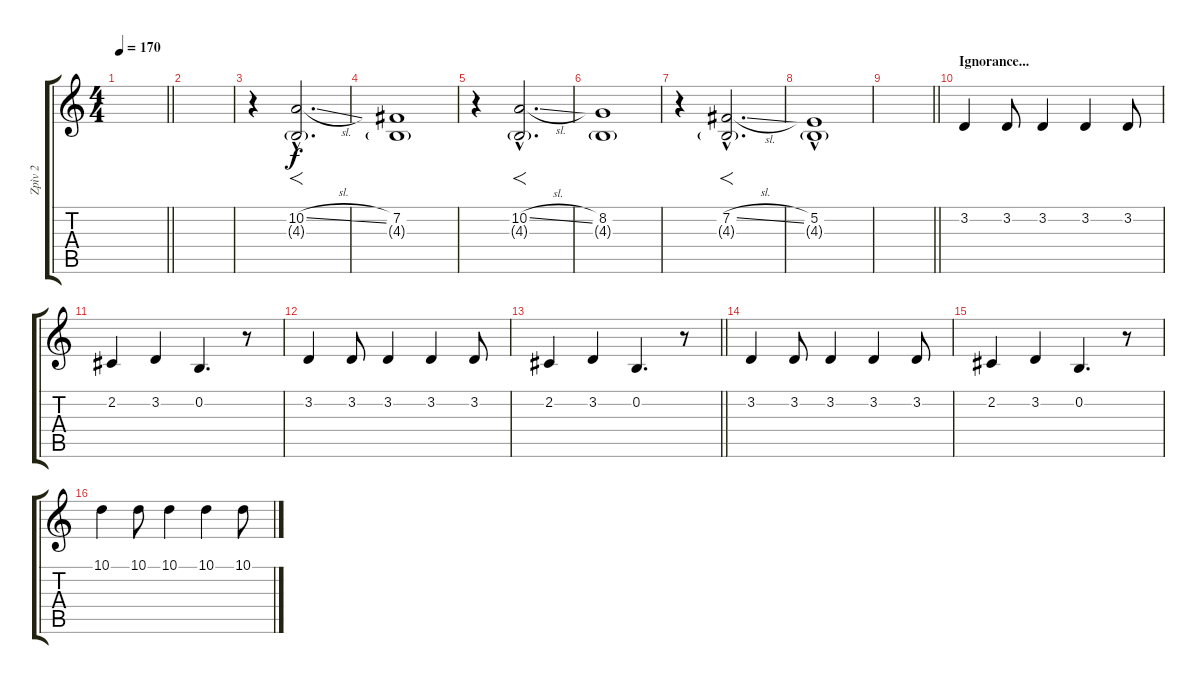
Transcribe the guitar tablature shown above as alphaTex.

\track ("Zpìv 2" "Zpìv 2") {instrument flute}
\staff {score tabs}
\tuning (E4 B3 G3 D3 A2 E2) {hide}
\ts (4 4)
\tempo 170
\clef g2
\barLineRight lightlight
\ks c
|
|
r.4 (10.2{sl hac} 4.3{g}).2{f d} |
(7.2 4.3{g}).1 |
r.4 (10.2{sl hac} 4.3{g}).2{f d} |
(8.2 4.3{g}).1 |
r.4 (7.2{sl hac} 4.3{g}).2{f d} |
(5.2{hac} 4.3{g}).1 |
\barLineRight lightlight
|
\section ("" "Ignorance...")
3.2.4{dy f volume 11 instrument flute} 3.2.8 3.2.4 3.2.4 3.2.8 |
2.2.4 3.2.4 0.2.4{d} r.8 |
3.2.4 3.2.8 3.2.4 3.2.4 3.2.8 |
\barLineRight lightlight
2.2.4 3.2.4 0.2.4{d} r.8 |
\section ("" "")
3.2.4 3.2.8 3.2.4 3.2.4 3.2.8 |
2.2.4 3.2.4 0.2.4{d} r.8 |
10.1.4{volume 14} 10.1.8 10.1.4 10.1.4 10.1.8
